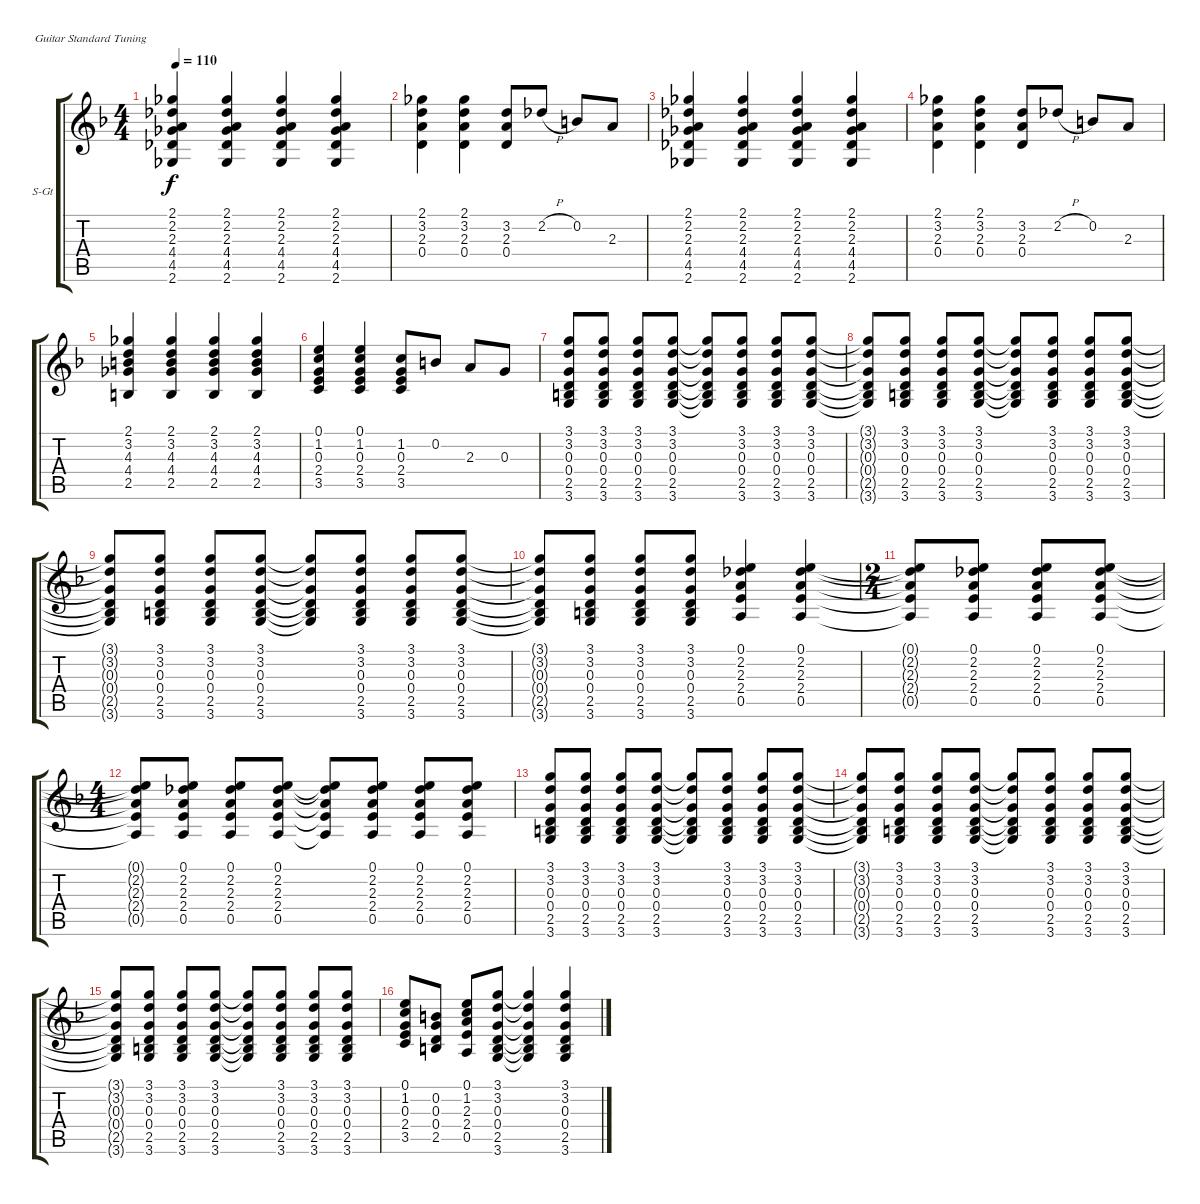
\defaultSystemsLayout 4
\bracketExtendMode groupsimilarinstruments
\firstSystemTrackNameOrientation horizontal
\otherSystemsTrackNameOrientation horizontal
\track ("Steel Guitar" "S-Gt") {instrument acousticguitarsteel}
\staff {score tabs}
\tuning (E4 B3 G3 D3 A2 E2)
\ts (4 4)
\tempo 110
\clef g2
\ks f
(2.6 4.5 4.4 2.3 2.2 2.1).4{dy f} (2.6 4.5 4.4 2.3 2.2 2.1).4 (2.6 4.5 4.4 2.3 2.2 2.1).4 (2.6 4.5 4.4 2.3 2.2 2.1).4 |
(0.4 2.3 3.2 2.1).4 (2.1 3.2 2.3 0.4).4 (0.4 2.3 3.2).8 2.2{h}.8 0.2.8 2.3.8 |
(2.6 4.5 4.4 2.3 2.2 2.1).4 (2.6 4.5 4.4 2.3 2.2 2.1).4 (2.6 4.5 4.4 2.3 2.2 2.1).4 (2.6 4.5 4.4 2.3 2.2 2.1).4 |
(0.4 2.3 3.2 2.1).4 (2.1 3.2 2.3 0.4).4 (0.4 2.3 3.2).8 2.2{h}.8 0.2.8 2.3.8 |
(2.5 4.4 4.3 3.2 2.1).4 (2.5 4.4 4.3 3.2 2.1).4 (2.5 4.4 4.3 3.2 2.1).4 (2.5 4.4 4.3 3.2 2.1).4 |
(3.5 2.4 0.3 1.2 0.1).4 (0.1 1.2 0.3 2.4 3.5).4 (3.5 2.4 0.3 1.2).8 0.2.8 2.3.8 0.3.8 |
(3.6 2.5 0.4 0.3 3.2 3.1).8 (3.6 2.5 0.4 0.3 3.2 3.1).8 (3.6 2.5 0.4 0.3 3.2 3.1).8 (3.6 2.5 0.4 0.3 3.2 3.1).8 (3.6{t} 2.5{t} 0.4{t} 0.3{t} 3.2{t} 3.1{t}).8 (3.6 2.5 0.4 0.3 3.2 3.1).8 (3.6 2.5 0.4 0.3 3.2 3.1).8 (3.6 2.5 0.4 0.3 3.2 3.1).8 |
(3.6{t} 2.5{t} 0.4{t} 0.3{t} 3.2{t} 3.1{t}).8 (3.6 2.5 0.4 0.3 3.2 3.1).8 (3.6 2.5 0.4 0.3 3.2 3.1).8 (3.6 2.5 0.4 0.3 3.2 3.1).8 (3.6{t} 2.5{t} 0.4{t} 0.3{t} 3.2{t} 3.1{t}).8 (3.6 2.5 0.4 0.3 3.2 3.1).8 (3.6 2.5 0.4 0.3 3.2 3.1).8 (3.6 2.5 0.4 0.3 3.2 3.1).8 |
(3.6{t} 2.5{t} 0.4{t} 0.3{t} 3.2{t} 3.1{t}).8 (3.6 2.5 0.4 0.3 3.2 3.1).8 (3.6 2.5 0.4 0.3 3.2 3.1).8 (3.6 2.5 0.4 0.3 3.2 3.1).8 (3.6{t} 2.5{t} 0.4{t} 0.3{t} 3.2{t} 3.1{t}).8 (3.6 2.5 0.4 0.3 3.2 3.1).8 (3.6 2.5 0.4 0.3 3.2 3.1).8 (3.6 2.5 0.4 0.3 3.2 3.1).8 |
(3.6{t} 2.5{t} 0.4{t} 0.3{t} 3.2{t} 3.1{t}).8 (3.6 2.5 0.4 0.3 3.2 3.1).8 (3.6 2.5 0.4 0.3 3.2 3.1).8 (3.6 2.5 0.4 0.3 3.2 3.1).8 (0.5 2.4 2.3 2.2 0.1).4 (0.5 2.4 2.3 2.2 0.1).4 |
\ts (2 4)
(0.5{t} 2.4{t} 2.3{t} 2.2{t} 0.1{t}).8 (0.5 2.4 2.3 2.2 0.1).8 (0.5 2.4 2.3 2.2 0.1).8 (0.5 2.4 2.3 2.2 0.1).8 |
\ts (4 4)
(0.5{t} 2.4{t} 2.3{t} 2.2{t} 0.1{t}).8 (0.5 2.4 2.3 2.2 0.1).8 (0.5 2.4 2.3 2.2 0.1).8 (0.5 2.4 2.3 2.2 0.1).8 (0.5{t} 2.4{t} 2.3{t} 2.2{t} 0.1{t}).8 (0.5 2.4 2.3 2.2 0.1).8 (0.5 2.4 2.3 2.2 0.1).8 (0.5 2.4 2.3 2.2 0.1).8 |
(3.6 2.5 0.4 0.3 3.2 3.1).8 (3.6 2.5 0.4 0.3 3.2 3.1).8 (3.6 2.5 0.4 0.3 3.2 3.1).8 (3.6 2.5 0.4 0.3 3.2 3.1).8 (3.6{t} 2.5{t} 0.4{t} 0.3{t} 3.2{t} 3.1{t}).8 (3.6 2.5 0.4 0.3 3.2 3.1).8 (3.6 2.5 0.4 0.3 3.2 3.1).8 (3.6 2.5 0.4 0.3 3.2 3.1).8 |
(3.6{t} 2.5{t} 0.4{t} 0.3{t} 3.2{t} 3.1{t}).8 (3.6 2.5 0.4 0.3 3.2 3.1).8 (3.6 2.5 0.4 0.3 3.2 3.1).8 (3.6 2.5 0.4 0.3 3.2 3.1).8 (3.6{t} 2.5{t} 0.4{t} 0.3{t} 3.2{t} 3.1{t}).8 (3.6 2.5 0.4 0.3 3.2 3.1).8 (3.6 2.5 0.4 0.3 3.2 3.1).8 (3.6 2.5 0.4 0.3 3.2 3.1).8 |
(3.6{t} 2.5{t} 0.4{t} 0.3{t} 3.2{t} 3.1{t}).8 (3.6 2.5 0.4 0.3 3.2 3.1).8 (3.6 2.5 0.4 0.3 3.2 3.1).8 (3.6 2.5 0.4 0.3 3.2 3.1).8 (3.6{t} 2.5{t} 0.4{t} 0.3{t} 3.2{t} 3.1{t}).8 (3.6 2.5 0.4 0.3 3.2 3.1).8 (3.6 2.5 0.4 0.3 3.2 3.1).8 (3.6 2.5 0.4 0.3 3.2 3.1).8 |
(3.5 2.4 0.3 1.2 0.1).8 (2.5 0.4 0.3 0.2).8 (0.5 2.4 2.3 1.2 0.1).8 (3.6 2.5 0.4 0.3 3.2 3.1).8 (3.6{t} 3.1{t} 3.2{t} 0.3{t} 0.4{t} 2.5{t}).4 (3.6 2.5 0.4 0.3 3.2 3.1).4
